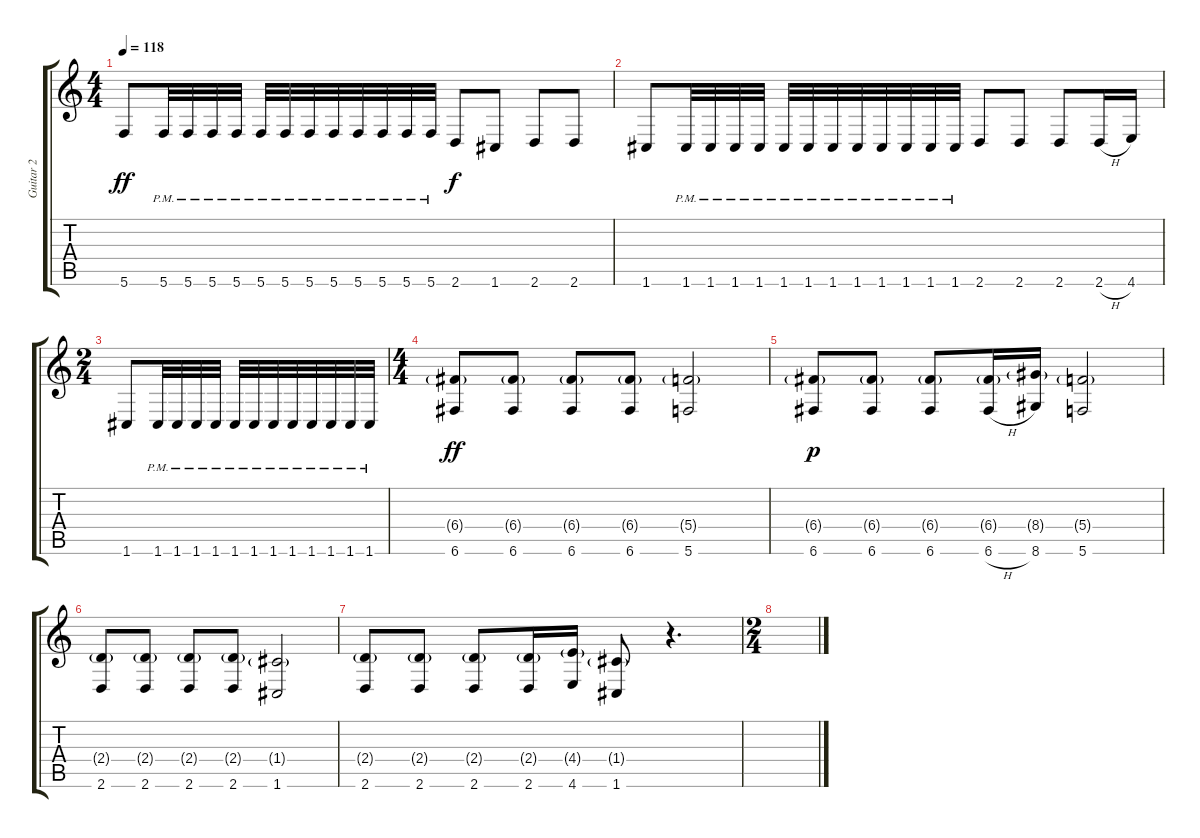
\track ("Guitar 2" "Guitar 2") {instrument distortionguitar}
\staff {score tabs}
\tuning (D4 A3 F3 C3 G2 C2) {hide}
\ts (4 4)
\tempo 118
\clef g2
\ks c
5.6.8{dy ff} 5.6{pm}.32 5.6{pm}.32 5.6{pm}.32 5.6{pm}.32 5.6{pm}.32 5.6{pm}.32 5.6{pm}.32 5.6{pm}.32 5.6{pm}.32 5.6{pm}.32 5.6{pm}.32 5.6{pm}.32 2.6.8{dy f} 1.6.8 2.6.8 2.6.8 |
1.6.8 1.6{pm}.32 1.6{pm}.32 1.6{pm}.32 1.6{pm}.32 1.6{pm}.32 1.6{pm}.32 1.6{pm}.32 1.6{pm}.32 1.6{pm}.32 1.6{pm}.32 1.6{pm}.32 1.6{pm}.32 2.6.8 2.6.8 2.6.8 2.6{h}.16 4.6.16 |
\ts (2 4)
1.6.8 1.6{pm}.32 1.6{pm}.32 1.6{pm}.32 1.6{pm}.32 1.6{pm}.32 1.6{pm}.32 1.6{pm}.32 1.6{pm}.32 1.6{pm}.32 1.6{pm}.32 1.6{pm}.32 1.6{pm}.32 |
\ts (4 4)
(6.4{g} 6.6).8{dy ff} (6.4{g} 6.6).8 (6.4{g} 6.6).8 (6.4{g} 6.6).8 (5.4{g} 5.6).2 |
(6.4{g} 6.6).8{dy p} (6.4{g} 6.6).8 (6.4{g} 6.6).8 (6.4{g} 6.6{h}).16 (8.4{g} 8.6).16 (5.4{g} 5.6).2 |
(2.4{g} 2.6).8 (2.4{g} 2.6).8 (2.4{g} 2.6).8 (2.4{g} 2.6).8 (1.4{g} 1.6).2 |
(2.4{g} 2.6).8 (2.4{g} 2.6).8 (2.4{g} 2.6).8 (2.4{g} 2.6).16 (4.4{g} 4.6).16 (1.4{g} 1.6).8 r.4{d} |
\ts (2 4)
